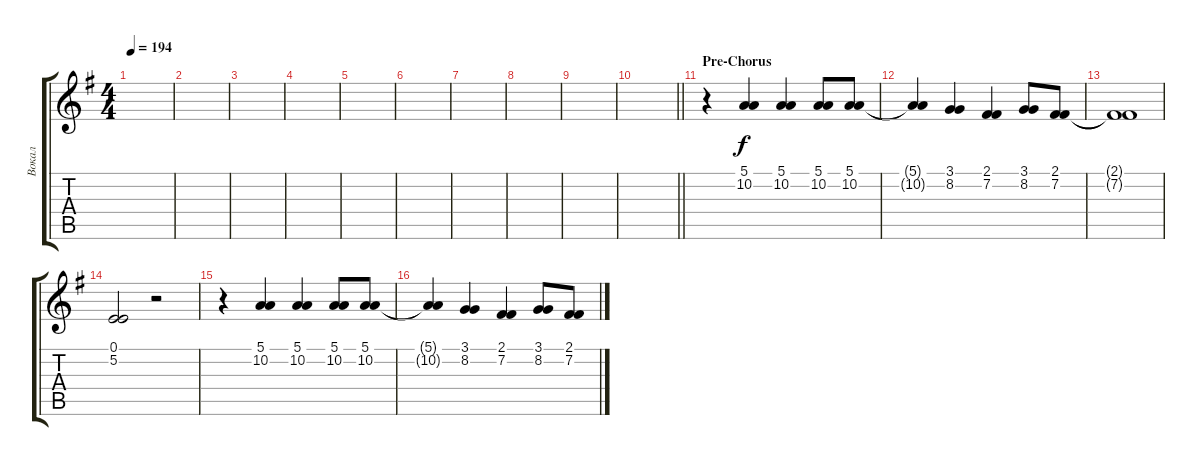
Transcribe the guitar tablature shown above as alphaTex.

\track ("Вокал" "Вокал") {instrument trumpet}
\staff {score tabs}
\tuning (E4 B3 G3 D3 A2 E2) {hide}
\ts (4 4)
\tempo 194
\clef g2
\ks eminor
|
|
|
|
|
|
|
|
|
\barLineRight lightlight
|
\section ("" "Pre-Chorus")
r.4 (5.1 10.2).4 (5.1 10.2).4 (5.1 10.2).8 (5.1 10.2).8 |
(5.1{t} 10.2{t}).4 (3.1 8.2).4 (2.1 7.2).4 (3.1 8.2).8 (2.1 7.2).8 |
(2.1{t} 7.2{t}).1 |
(0.1 5.2).2 r.2 |
r.4 (5.1 10.2).4 (5.1 10.2).4 (5.1 10.2).8 (5.1 10.2).8 |
(5.1{t} 10.2{t}).4 (3.1 8.2).4 (2.1 7.2).4 (3.1 8.2).8 (2.1 7.2).8
